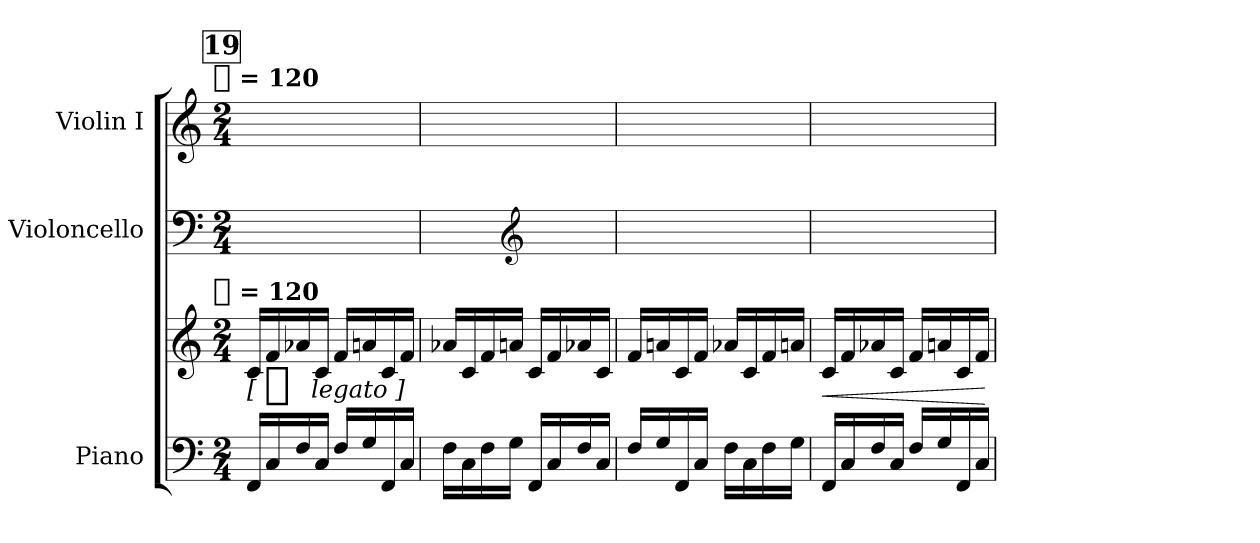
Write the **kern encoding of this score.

**kern	**kern	**dynam	**kern	**kern
*part3	*part3	*part3	*part2	*part1
*staff4	*staff3	*staff3/4	*staff2	*staff1
*I"Piano	*	*	*I"Violoncello	*I"Violin I
*I'Pno	*	*	*I'Vc.	*I'Vln. I
*clefF4	*clefG2	*	*clefF4	*clefG2
*k[]	*k[]	*	*k[]	*k[]
*C:	*C:	*	*C:	*C:
!!LO:TX:omd:t=[quarter] = 120
*M2/4	*M2/4	*	*M2/4	*M2/4
*MM120	*MM120	*	*MM120	*MM120
!!LO:REH:place=s1:t=19
=195	=195	=195	=195	=195
!	!LO:TX:t=[quarter] = 120	!	!	!
!	!	!LO:DY:t=[ %s legato ]	!	!
16FFLL	16cLL	p	4ryy	4ryy
16C	16f	.	.	.
16F	16a-X	.	.	.
16CJJ	16cJJ	.	.	.
16FLL	16fLL	.	8ryy	8ryy
16G	16an	.	.	.
16FF	16c	.	16ryy	16ryy
16CJJ	16fJJ	.	16ryy	16ryy
=196	=196	=196	=196	=196
16FLL	16a-XLL	.	8ryy	8ryy
16C	16c	.	.	.
16F	16f	.	8ryy	16ryy
16GJJ	16anJJ	.	.	16ryy
*	*	*	*clefG2	*
16FFLL	16cLL	.	8ryy	16ryy
16C	16f	.	.	16ryy
16F	16a-X	.	8ryy	16ryy
16CJJ	16cJJ	.	.	16ryy
=197	=197	=197	=197	=197
16FLL	16fLL	.	8ryy	16ryy
16G	16an	.	.	16ryy
16FF	16c	.	8ryy	8ryy
16CJJ	16fJJ	.	.	.
16FLL	16a-XLL	.	8ryy	8ryy
16C	16c	.	.	.
16F	16f	.	8ryy	16ryy
16GJJ	16anJJ	.	.	16ryy
=198	=198	=198	=198	=198
16FFLL	16cLL	<	8ryy	16ryy
16C	16f	.	.	16ryy
16F	16a-X	.	8ryy	16ryy
16CJJ	16cJJ	.	.	16ryy
16FLL	16fLL	.	8ryy	16ryy
16G	16an	.	.	16ryy
16FF	16c	.	8ryy	16ryy
16CJJ	16fJJ	.	.	16ryy
.	.	[	.	.
=	=	=	=	=
*-	*-	*-	*-	*-
